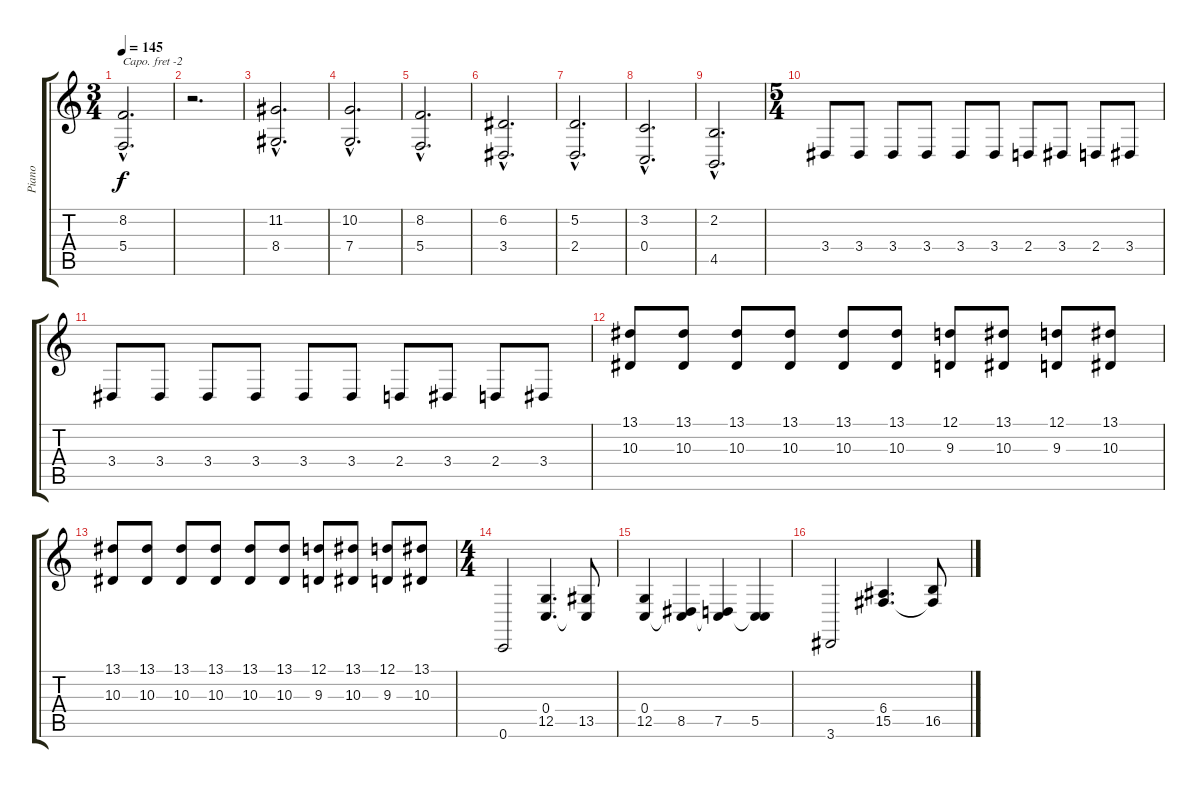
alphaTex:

\track ("Piano" "Piano") {instrument acousticgrandpiano}
\staff {score tabs}
\capo -2
\tuning (E4 B3 G3 D3 A2 D2) {hide}
\ts (3 4)
\tempo 145
\clef g2
\ks c
(8.2{hac} 5.4{hac}).2{d dy f} |
r.2{d} |
(11.2{hac} 8.4{hac}).2{d} |
(10.2{hac} 7.4{hac}).2{d} |
(8.2{hac} 5.4{hac}).2{d} |
(6.2{hac} 3.4{hac}).2{d} |
(5.2{hac} 2.4{hac}).2{d} |
(3.2{hac} 0.4{hac}).2{d} |
(2.2{hac} 4.5{hac}).2{d} |
\ts (5 4)
3.4.8 3.4.8 3.4.8 3.4.8 3.4.8 3.4.8 2.4.8 3.4.8 2.4.8 3.4.8 |
3.4.8 3.4.8 3.4.8 3.4.8 3.4.8 3.4.8 2.4.8 3.4.8 2.4.8 3.4.8 |
(13.1 10.3).8 (13.1 10.3).8 (13.1 10.3).8 (13.1 10.3).8 (13.1 10.3).8 (13.1 10.3).8 (12.1 9.3).8 (13.1 10.3).8 (12.1 9.3).8 (13.1 10.3).8 |
(13.1 10.3).8 (13.1 10.3).8 (13.1 10.3).8 (13.1 10.3).8 (13.1 10.3).8 (13.1 10.3).8 (12.1 9.3).8 (13.1 10.3).8 (12.1 9.3).8 (13.1 10.3).8 |
\ts (4 4)
0.6.2 (0.4 12.5).4{d} (0.4{t} 13.5).8 |
(0.4 12.5).4 (0.4{t} 8.5).4 (0.4{t} 7.5).4 (0.4{t} 5.5).4 |
3.6.2 (6.4 15.5).4{d} (6.4{t} 16.5).8
